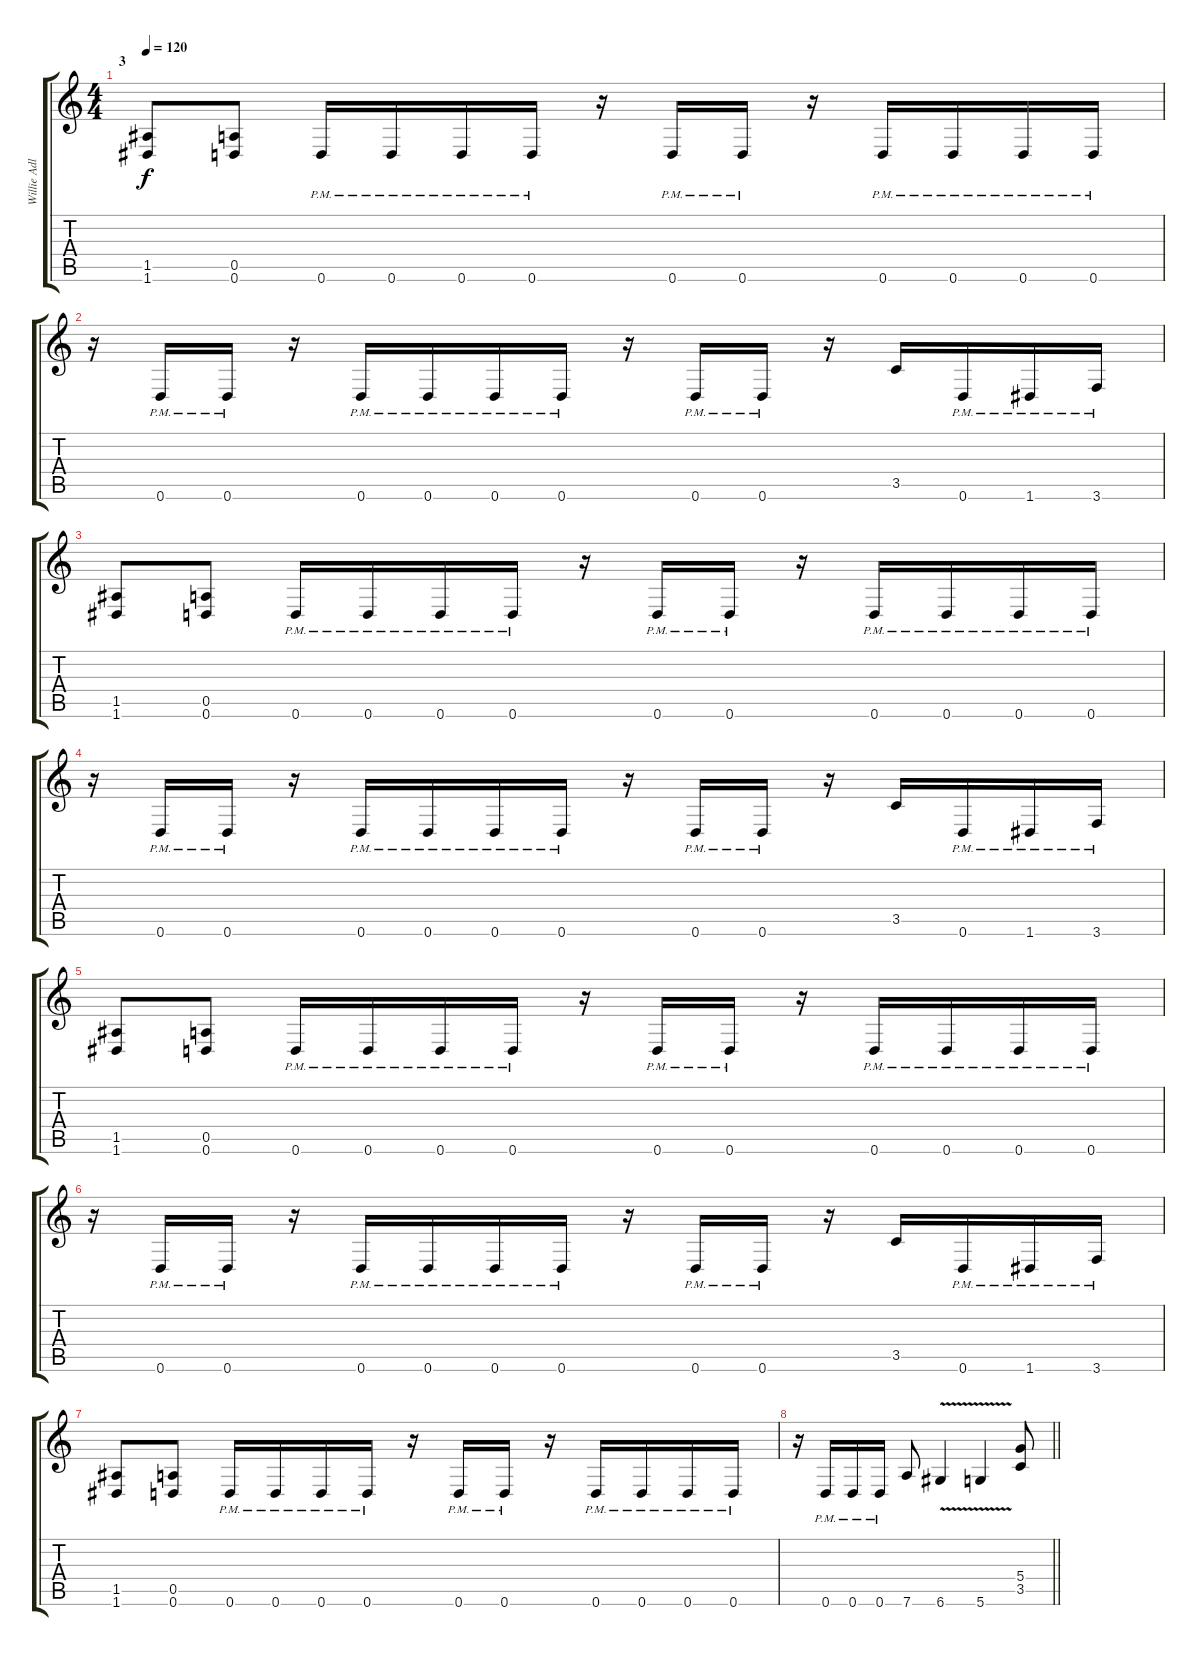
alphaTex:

\track ("Willie Adler" "Willie Adl") {instrument distortionguitar}
\staff {score tabs}
\tuning (E4 B3 G3 D3 A2 D2) {hide}
\ts (4 4)
\section ("" "3")
\tempo 120
\clef g2
\ks c
(1.5 1.6).8{dy f} (0.5 0.6).8 0.6{pm}.16 0.6{pm}.16 0.6{pm}.16 0.6{pm}.16 r.16 0.6{pm}.16 0.6{pm}.16 r.16 0.6{pm}.16 0.6{pm}.16 0.6{pm}.16 0.6{pm}.16 |
r.16 0.6{pm}.16 0.6{pm}.16 r.16 0.6{pm}.16 0.6{pm}.16 0.6{pm}.16 0.6{pm}.16 r.16 0.6{pm}.16 0.6{pm}.16 r.16 3.5.16 0.6{pm}.16 1.6{pm}.16 3.6{pm}.16 |
(1.5 1.6).8 (0.5 0.6).8 0.6{pm}.16 0.6{pm}.16 0.6{pm}.16 0.6{pm}.16 r.16 0.6{pm}.16 0.6{pm}.16 r.16 0.6{pm}.16 0.6{pm}.16 0.6{pm}.16 0.6{pm}.16 |
r.16 0.6{pm}.16 0.6{pm}.16 r.16 0.6{pm}.16 0.6{pm}.16 0.6{pm}.16 0.6{pm}.16 r.16 0.6{pm}.16 0.6{pm}.16 r.16 3.5.16 0.6{pm}.16 1.6{pm}.16 3.6{pm}.16 |
(1.5 1.6).8 (0.5 0.6).8 0.6{pm}.16 0.6{pm}.16 0.6{pm}.16 0.6{pm}.16 r.16 0.6{pm}.16 0.6{pm}.16 r.16 0.6{pm}.16 0.6{pm}.16 0.6{pm}.16 0.6{pm}.16 |
r.16 0.6{pm}.16 0.6{pm}.16 r.16 0.6{pm}.16 0.6{pm}.16 0.6{pm}.16 0.6{pm}.16 r.16 0.6{pm}.16 0.6{pm}.16 r.16 3.5.16 0.6{pm}.16 1.6{pm}.16 3.6{pm}.16 |
(1.5 1.6).8 (0.5 0.6).8 0.6{pm}.16 0.6{pm}.16 0.6{pm}.16 0.6{pm}.16 r.16 0.6{pm}.16 0.6{pm}.16 r.16 0.6{pm}.16 0.6{pm}.16 0.6{pm}.16 0.6{pm}.16 |
\barLineRight lightlight
r.16 0.6{pm}.16 0.6{pm}.16 0.6{pm}.16 7.6.8 6.6{v}.4 5.6{v}.4 (5.4 3.5).8
